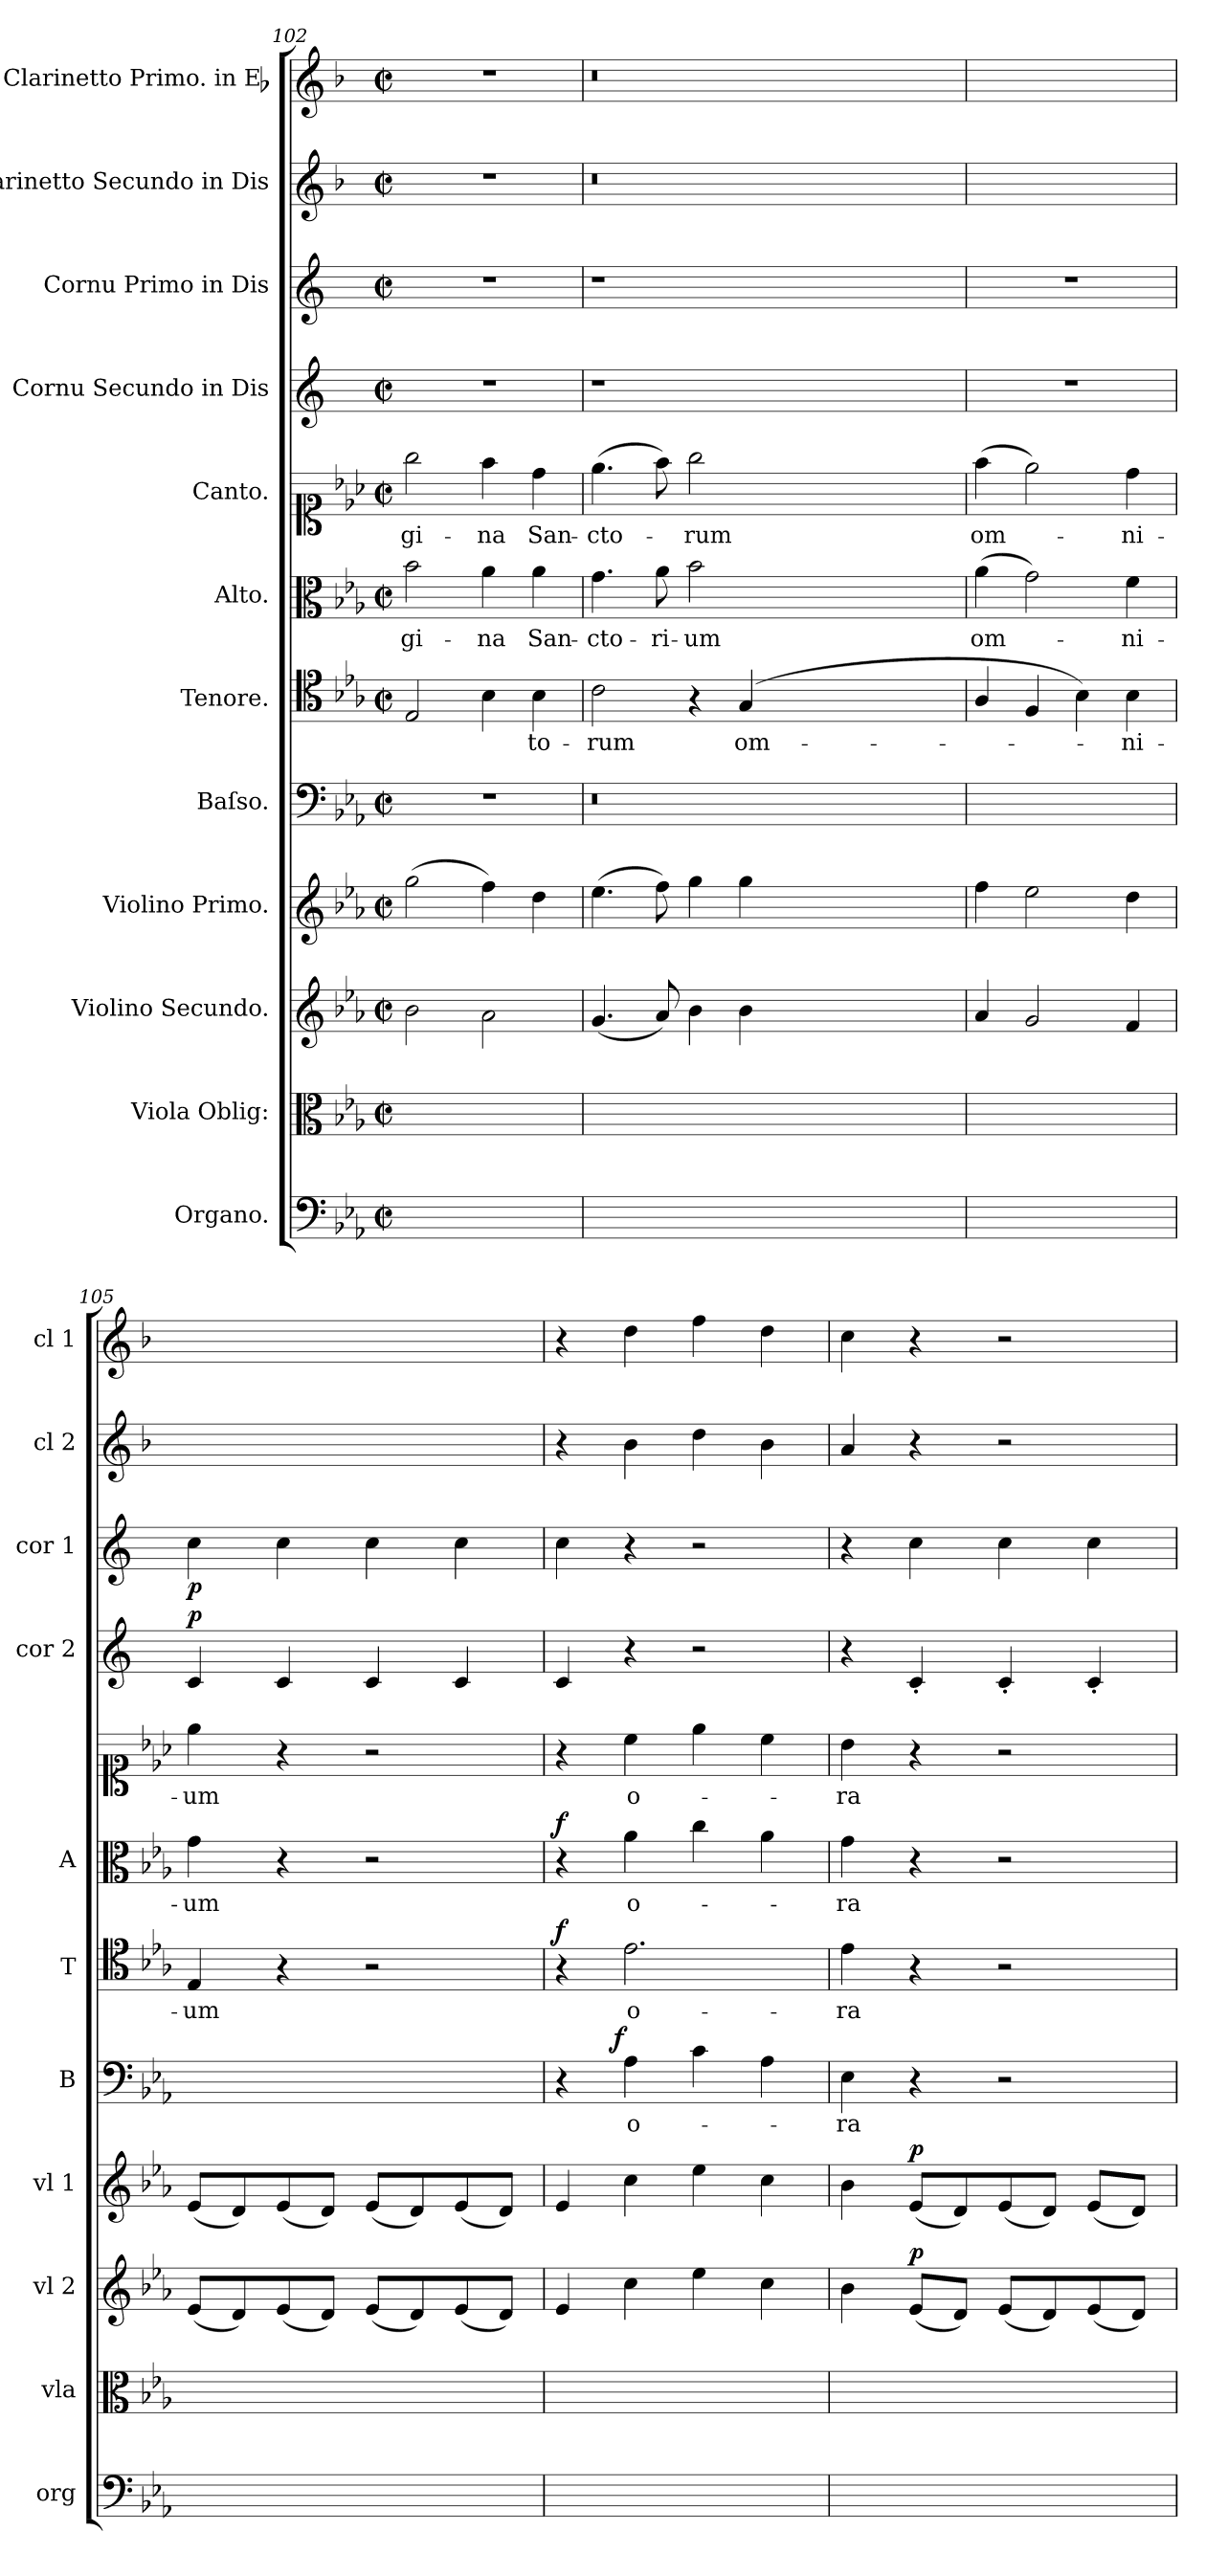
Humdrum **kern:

**kern	**kern	**kern	**dynam	**kern	**dynam	**kern	**text	**dynam	**kern	**text	**dynam	**kern	**text	**dynam	**kern	**text	**dynam	**kern	**dynam	**kern	**dynam	**kern	**kern	**dynam
*part12	*part11	*part10	*part10	*part9	*part9	*part8	*part8	*part8	*part7	*part7	*part7	*part6	*part6	*part6	*part5	*part5	*part5	*part4	*part4	*part3	*part3	*part2	*part1	*part1
*staff12	*staff11	*staff10	*staff10	*staff9	*staff9	*staff8	*staff8	*staff8	*staff7	*staff7	*staff7	*staff6	*staff6	*staff6	*staff5	*staff5	*staff5	*staff4	*staff4	*staff3	*staff3	*staff2	*staff1	*staff1
*I"Organo.	*I"Viola Oblig:	*I"Violino Secundo.	*	*I"Violino Primo.	*	*I"Baſso.	*	*	*I"Tenore.	*	*	*I"Alto.	*	*	*I"Canto.	*	*	*I"Cornu Secundo in Dis	*	*I"Cornu Primo in Dis	*	*I"Clarinetto Secundo in Dis	*I"Clarinetto Primo. in Eb	*
*I'org	*I'vla	*I'vl 2	*	*I'vl 1	*	*I'B	*	*	*I'T	*	*	*I'A	*	*	*	*	*	*I'cor 2	*	*I'cor 1	*	*I'cl 2	*I'cl 1	*
*clefF4	*clefC3	*clefG2	*	*clefG2	*	*clefF4	*	*	*clefC4	*	*	*clefC3	*	*	*clefC1	*	*	*clefG2	*	*clefG2	*	*clefG2	*clefG2	*
*	*	*	*	*	*	*	*	*	*	*	*	*	*	*	*	*	*	*ITrd5c9	*	*ITrd5c9	*	*ITrd1c2	*ITrd1c2	*
*k[b-e-a-]	*k[b-e-a-]	*k[b-e-a-]	*	*k[b-e-a-]	*	*k[b-e-a-]	*	*	*k[b-e-a-]	*	*	*k[b-e-a-]	*	*	*k[b-e-a-]	*	*	*k[b-e-a-]	*	*k[b-e-a-]	*	*k[b-e-a-]	*k[b-e-a-]	*
*E-:	*E-:	*E-:	*	*E-:	*	*E-:	*	*	*E-:	*	*	*E-:	*	*	*E-:	*	*	*E-:	*	*E-:	*	*E-:	*E-:	*
*M2/2	*M2/2	*M2/2	*	*M2/2	*	*M2/2	*	*	*M2/2	*	*	*M2/2	*	*	*M2/2	*	*	*M2/2	*	*M2/2	*	*M2/2	*M2/2	*
*met(c|)	*met(c|)	*met(c|)	*	*met(c|)	*	*met(c|)	*	*	*met(c|)	*	*	*met(c|)	*	*	*met(c|)	*	*	*met(c|)	*	*met(c|)	*	*met(c|)	*met(c|)	*
=102	=102	=102	=102	=102	=102	=102	=102	=102	=102	=102	=102	=102	=102	=102	=102	=102	=102	=102	=102	=102	=102	=102	=102	=102
1ryy	1ryy	2b-\	.	(2gg\	.	1r	.	.	2E-/	.	.	2b-\	-gi-	.	2gg\	-gi-	.	1r	.	1r	.	1r	1r	.
.	.	2a-\	.	4ff\)	.	.	.	.	4B-\	.	.	4a-\	-na	.	4ff\	-na	.	.	.	.	.	.	.	.
.	.	.	.	4dd\	.	.	.	.	4B-\	-to-	.	4a-\	San-	.	4dd\	San-	.	.	.	.	.	.	.	.
=103	=103	=103	=103	=103	=103	=103	=103	=103	=103	=103	=103	=103	=103	=103	=103	=103	=103	=103	=103	=103	=103	=103	=103	=103
1ryy	1ryy	(4.g/	.	(4.ee-\	.	0.r	.	.	2c\	-rum	.	4.g\	-cto-	.	(4.ee-\	-cto-	.	1r	.	1r	.	0.r	0.r	.
.	.	8a-/)	.	8ff\)	.	.	.	.	.	.	.	8a-\	-ri-	.	8ff\)	.	.	.	.	.	.	.	.	.
.	.	4b-\	.	4gg\	.	.	.	.	4r	.	.	2b-\	-um	.	2gg\	rum	.	.	.	.	.	.	.	.
.	.	4b-\	.	4gg\	.	.	.	.	(4G/	om-	.	.	.	.	.	.	.	.	.	.	.	.	.	.
0ryy	0ryy	0ryy	.	0ryy	.	.	.	.	0ryy	.	.	0ryy	.	.	0ryy	.	.	0ryy	.	0ryy	.	.	.	.
=104	=104	=104	=104	=104	=104	=104	=104	=104	=104	=104	=104	=104	=104	=104	=104	=104	=104	=104	=104	=104	=104	=104	=104	=104
1ryy	1ryy	4a-/	.	4ff\	.	1ryy	.	.	4A-/	.	.	(4a-\	om-	.	(4ff\	om-	.	1r	.	1r	.	1ryy	1ryy	.
.	.	2g/	.	2ee-\	.	.	.	.	4F/	.	.	2g\)	.	.	2ee-\)	.	.	.	.	.	.	.	.	.
.	.	.	.	.	.	.	.	.	4B-\)	.	.	.	.	.	.	.	.	.	.	.	.	.	.	.
.	.	4f/	.	4dd\	.	.	.	.	4B-\	-ni-	.	4f\	-ni-	.	4dd\	-ni-	.	.	.	.	.	.	.	.
=105	=105	=105	=105	=105	=105	=105	=105	=105	=105	=105	=105	=105	=105	=105	=105	=105	=105	=105	=105	=105	=105	=105	=105	=105
!	!	!	!	!	!	!	!	!	!	!	!	!	!	!	!	!	!	!	!LO:DY:a	!	!	!	!	!
1ryy	1ryy	(8e-/L	.	(8e-/L	.	1ryy	.	.	4E-/	-um	.	4g\	-um	.	4ee-\	-um	.	4E-/	p	4e-\	p	1ryy	1ryy	.
.	.	8d/)	.	8d/)	.	.	.	.	.	.	.	.	.	.	.	.	.	.	.	.	.	.	.	.
.	.	(8e-/	.	(8e-/	.	.	.	.	4r	.	.	4r	.	.	4r	.	.	4E-/	.	4e-\	.	.	.	.
.	.	8d/J)	.	8d/J)	.	.	.	.	.	.	.	.	.	.	.	.	.	.	.	.	.	.	.	.
.	.	(8e-/L	.	(8e-/L	.	.	.	.	2r	.	.	2r	.	.	2r	.	.	4E-/	.	4e-\	.	.	.	.
.	.	8d/)	.	8d/)	.	.	.	.	.	.	.	.	.	.	.	.	.	.	.	.	.	.	.	.
.	.	(8e-/	.	(8e-/	.	.	.	.	.	.	.	.	.	.	.	.	.	4E-/	.	4e-\	.	.	.	.
.	.	8d/J)	.	8d/J)	.	.	.	.	.	.	.	.	.	.	.	.	.	.	.	.	.	.	.	.
=106	=106	=106	=106	=106	=106	=106	=106	=106	=106	=106	=106	=106	=106	=106	=106	=106	=106	=106	=106	=106	=106	=106	=106	=106
!	!	!	!	!	!	!	!	!	!	!	!LO:DY:a	!	!	!LO:DY:a	!	!	!LO:DY:a	!	!	!	!	!	!	!
1ryy	1ryy	4e-/	.	4e-/	.	4r	.	.	4r	.	f	4r	.	f	4r	.	forto	4E-/	.	4e-\	.	4r	4r	.
!	!	!	!	!	!	!	!	!LO:DY:b:rj	!	!	!	!	!	!	!	!	!	!	!	!	!	!	!	!
.	.	4cc\	forto	4cc\	forto	4A-\	o-	f	2.e-\	o-	.	4a-\	o-	.	4cc\	o-	.	4r	.	4r	.	4a-\	4cc\	forto
.	.	4ee-\	.	4ee-\	.	4c\	.	.	.	.	.	4cc\	.	.	4ee-\	.	.	2r	.	2r	.	4cc\	4ee-\	.
.	.	4cc\	.	4cc\	.	4A-\	.	.	.	.	.	4a-\	.	.	4cc\	.	.	.	.	.	.	4a-\	4cc\	.
=107	=107	=107	=107	=107	=107	=107	=107	=107	=107	=107	=107	=107	=107	=107	=107	=107	=107	=107	=107	=107	=107	=107	=107	=107
1ryy	1ryy	4b-\	.	4b-\	.	4E-\	-ra	.	4e-\	-ra	.	4g\	-ra	.	4b-\	-ra	.	4r	.	4r	.	4g/	4b-\	.
!	!	!	!LO:DY:a	!	!LO:DY:a	!	!	!	!	!	!	!	!	!	!	!	!	!	!	!	!	!	!	!
.	.	(8e-/L	p	(8e-/L	p	4r	.	.	4r	.	.	4r	.	.	4r	.	.	4E-'/	.	4e-\	.	4r	4r	.
.	.	8d/J)	.	8d/)	.	.	.	.	.	.	.	.	.	.	.	.	.	.	.	.	.	.	.	.
.	.	(8e-/L	.	(8e-/	.	2r	.	.	2r	.	.	2r	.	.	2r	.	.	4E-'/	.	4e-\	.	2r	2r	.
.	.	8d/)	.	8d/J)	.	.	.	.	.	.	.	.	.	.	.	.	.	.	.	.	.	.	.	.
.	.	(8e-/	.	(8e-/L	.	.	.	.	.	.	.	.	.	.	.	.	.	4E-'/	.	4e-\	.	.	.	.
.	.	8d/J)	.	8d/J)	.	.	.	.	.	.	.	.	.	.	.	.	.	.	.	.	.	.	.	.
=	=	=	=	=	=	=	=	=	=	=	=	=	=	=	=	=	=	=	=	=	=	=	=	=
*-	*-	*-	*-	*-	*-	*-	*-	*-	*-	*-	*-	*-	*-	*-	*-	*-	*-	*-	*-	*-	*-	*-	*-	*-
